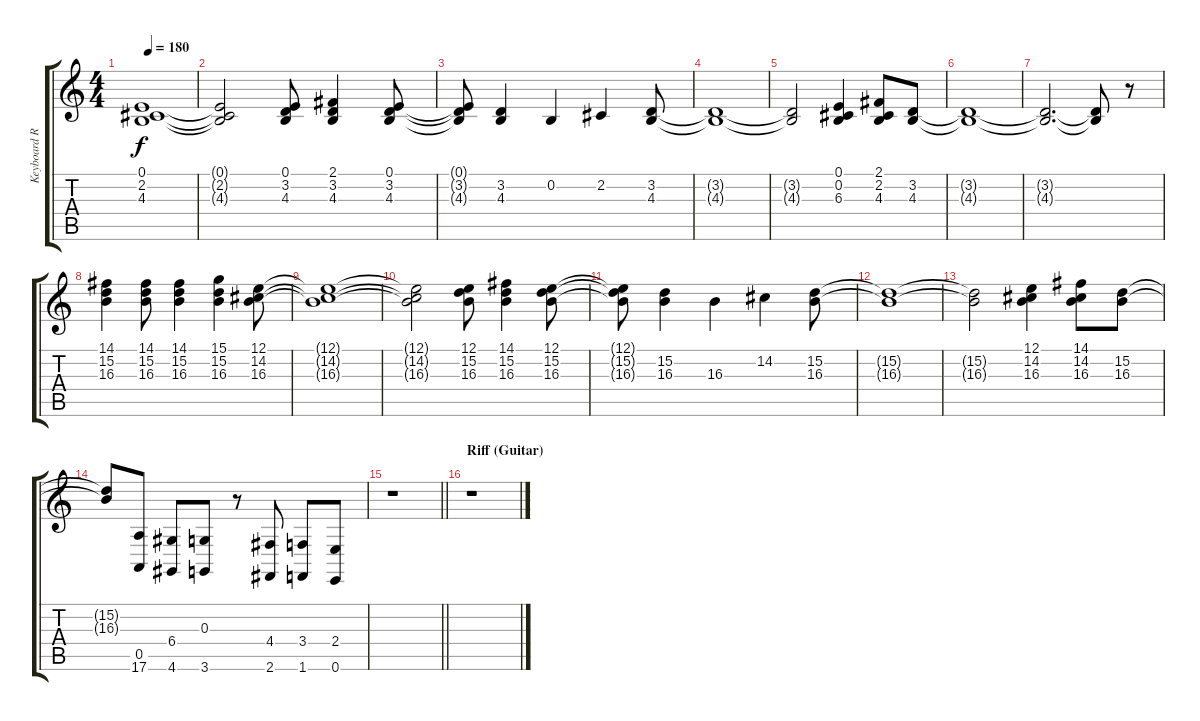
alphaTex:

\track ("Keyboard R" "Keyboard R") {instrument electricgrandpiano}
\staff {score tabs}
\tuning (E4 B3 G3 D3 A2 E2) {hide}
\ts (4 4)
\tempo 180
\clef g2
\ks c
(0.1{t} 2.2{t} 4.3{t}).1{dy f} |
(0.1{t} 2.2{t} 4.3{t}).2 (0.1 3.2 4.3).8 (2.1 3.2 4.3).4 (0.1 3.2 4.3).8 |
(0.1{t} 3.2{t} 4.3{t}).8 (3.2 4.3).4 0.2.4 2.2.4 (3.2 4.3).8 |
(3.2{t} 4.3{t}).1 |
(3.2{t} 4.3{t}).2 (0.1 0.2 6.3).4 (2.1 2.2 4.3).8 (3.2 4.3).8 |
(3.2{t} 4.3{t}).1 |
(3.2{t} 4.3{t}).2{d} (3.2{t} 4.3{t}).8 r.8 |
(14.1 15.2 16.3).4 (14.1 15.2 16.3).8 (14.1 15.2 16.3).4 (15.1 15.2 16.3).4 (12.1 14.2 16.3).8 |
(12.1{t} 14.2{t} 16.3{t}).1 |
(12.1{t} 14.2{t} 16.3{t}).2 (12.1 15.2 16.3).8 (14.1 15.2 16.3).4 (12.1 15.2 16.3).8 |
(12.1{t} 15.2{t} 16.3{t}).8 (15.2 16.3).4 16.3.4 14.2.4 (15.2 16.3).8 |
(15.2{t} 16.3{t}).1 |
(15.2{t} 16.3{t}).2 (12.1 14.2 16.3).4 (14.1 14.2 16.3).8 (15.2 16.3).8 |
(15.2{t} 16.3{t}).8 (0.5 17.6).8 (6.4 4.6).8 (0.3 3.6).8 r.8 (4.4 2.6).8 (3.4 1.6).8 (2.4 0.6).8 |
\barLineRight lightlight
r.1 |
\section ("" "Riff (Guitar)")
r.1
